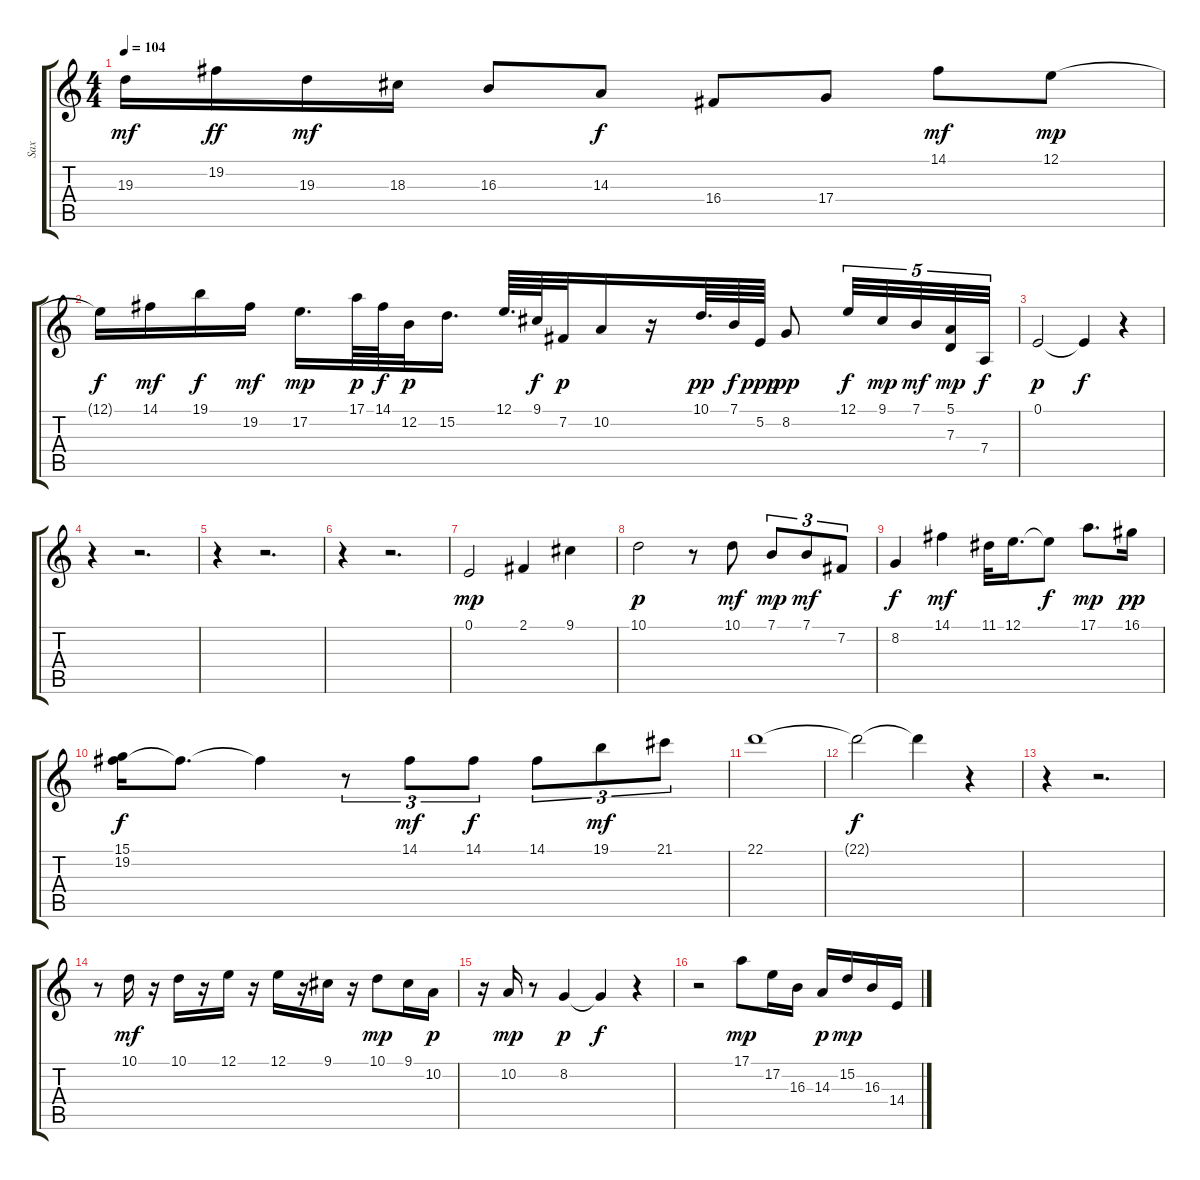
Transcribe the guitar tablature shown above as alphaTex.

\track ("Sax" "Sax") {instrument tenorsax}
\staff {score tabs}
\tuning (E4 B3 G3 D3 A2 E2) {hide}
\ts (4 4)
\tempo 104
\clef g2
\ks c
19.3.16{dy mf} 19.2.16{dy ff} 19.3.16{dy mf} 18.3.16 16.3.8 14.3.8{dy f} 16.4.8 17.4.8 14.1.8{dy mf} 12.1.8{dy mp} |
12.1{t}.16{dy f} 14.1.16{dy mf} 19.1.16{dy f} 19.2.16{dy mf} 17.2.16{d dy mp} 17.1.64{dy p} 14.1.64{dy f} 12.2.32{dy p} 15.2.16{d} 12.1.64{d} 9.1.64{dy f} 7.2.32{dy p} 10.2.16 r.16 10.1.64{d dy pp} 7.1.64{dy f} 5.2.64{dy ppp} 8.2.8{dy pp} 12.1.32{tu (5 4) dy f} 9.1.32{tu (5 4) dy mp} 7.1.32{tu (5 4) dy mf} (5.1 7.3).32{tu (5 4) dy mp} 7.4.32{tu (5 4) dy f} |
0.1.2{dy p} 0.1{t}.4{dy f} r.4 |
r.4 r.2{d} |
r.4 r.2{d} |
r.4 r.2{d} |
0.1.2{dy mp} 2.1.4 9.1.4 |
10.1.2{dy p} r.8 10.1.8{dy mf} 7.1.8{tu (3 2) dy mp} 7.1.8{tu (3 2) dy mf} 7.2.8{tu (3 2)} |
8.2.4{dy f} 14.1.4{dy mf} 11.1.32 12.1.16{d} 12.1{t}.8{dy f} 17.1.8{d dy mp} 16.1.16{dy pp} |
(15.1 19.2).16{dy f} 19.2{t}.8{d} 19.2{t}.4 r.8{tu (3 2)} 14.1.8{tu (3 2) dy mf} 14.1.8{tu (3 2) dy f} 14.1.8{tu (3 2)} 19.1.8{tu (3 2) dy mf} 21.1.8{tu (3 2)} |
22.1.1 |
22.1{t}.2{dy f} 22.1{t}.4 r.4 |
r.4 r.2{d} |
r.8 10.1.16{dy mf} r.16 10.1.16 r.16 12.1.16 r.16 12.1.16 r.16 9.1.16 r.16 10.1.8{dy mp} 9.1.16 10.2.16{dy p} |
r.16 10.2.16{dy mp} r.8 8.2.4{dy p} 8.2{t}.4{dy f} r.4 |
r.2 17.1.8{dy mp} 17.2.16 16.3.16 14.3.16{dy p} 15.2.16{dy mp} 16.3.16 14.4.16
